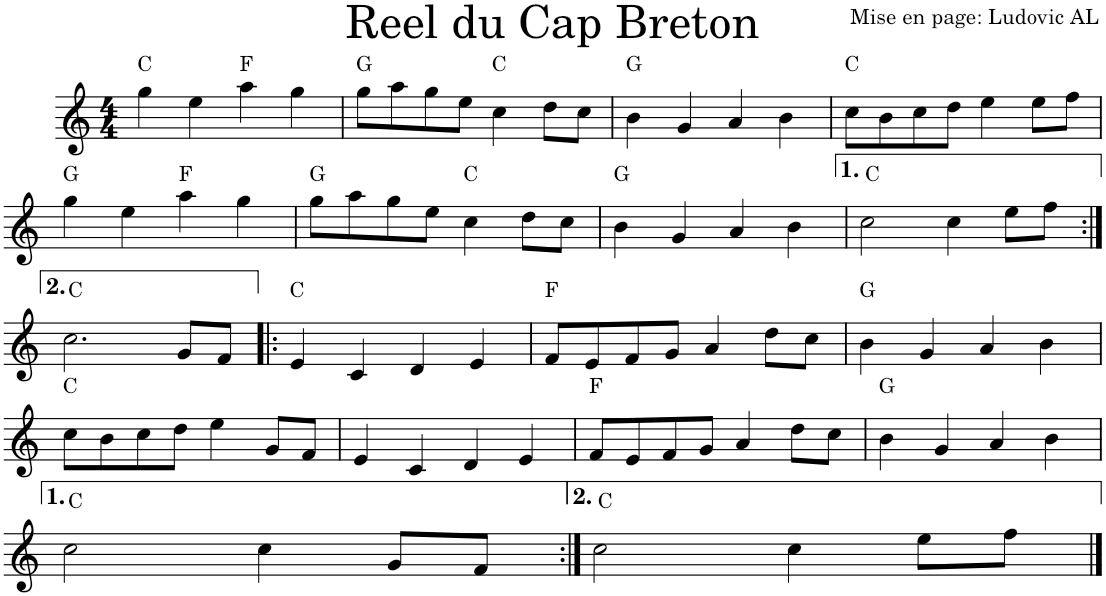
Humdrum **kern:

**kern	**harte
*part1	*part1
*staff1	*
*I"Voice	*
*I'V	*
*clefG2	*
*k[]	*
*M4/4	*
=1	=1
4gg\	C:maj
4ee\	.
4aa\	F:maj
4gg\	.
=2	=2
8gg\L	G:maj
8aa\	.
8gg\	.
8ee\J	.
4cc\	C:maj
8dd\L	.
8cc\J	.
=3	=3
4b\	G:maj
4g/	.
4a/	.
4b\	.
=4	=4
8cc\L	C:maj
8b\	.
8cc\	.
8dd\J	.
4ee\	.
8ee\L	.
8ff\J	.
!!LO:LB:g=z
=5	=5
4gg\	G:maj
4ee\	.
4aa\	F:maj
4gg\	.
=6	=6
8gg\L	G:maj
8aa\	.
8gg\	.
8ee\J	.
4cc\	C:maj
8dd\L	.
8cc\J	.
=7	=7
4b\	G:maj
4g/	.
4a/	.
4b\	.
=8	=8
2cc\	C:maj
4cc\	.
8ee\L	.
8ff\J	.
!!LO:LB:g=z
=9:|!	=9:|!
2.cc\	C:maj
8g/L	.
8f/J	.
=10!|:	=10!|:
4e/	C:maj
4c/	.
4d/	.
4e/	.
=11	=11
8f/L	F:maj
8e/	.
8f/	.
8g/J	.
4a/	.
8dd\L	.
8cc\J	.
=12	=12
4b\	G:maj
4g/	.
4a/	.
4b\	.
!!LO:LB:g=z
=13	=13
8cc\L	C:maj
8b\	.
8cc\	.
8dd\J	.
4ee\	.
8g/L	.
8f/J	.
=14	=14
4e/	.
4c/	.
4d/	.
4e/	.
=15	=15
8f/L	F:maj
8e/	.
8f/	.
8g/J	.
4a/	.
8dd\L	.
8cc\J	.
=16	=16
4b\	G:maj
4g/	.
4a/	.
4b\	.
!!LO:LB:g=z
=17	=17
2cc\	C:maj
4cc\	.
8g/L	.
8f/J	.
=18:|!	=18:|!
2cc\	C:maj
4cc\	.
8ee\L	.
8ff\J	.
==	==
*-	*-
